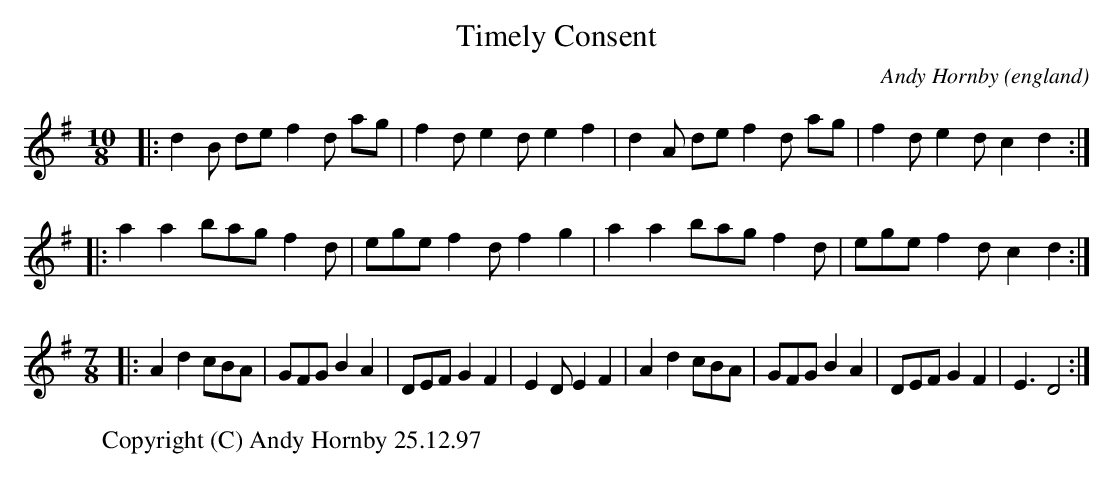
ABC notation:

X:1
T:Timely Consent
O:england
M:10/8
C:Andy Hornby
K:DMix
|:d2B de f2d ag| f2d e2d e2f2| \
d2A de f2d ag| f2d e2d c2d2:|
|:a2a2 bag f2d| ege f2d f2g2| \
a2a2 bag f2d| ege f2d c2d2 :|
M:7/8
|:A2d2 cBA| GFG B2A2| DEF G2F2| E2D E2F2|\
A2d2 cBA| GFG B2A2| DEF G2F2| E3 D4:|
W:Copyright (C) Andy Hornby 25.12.97
